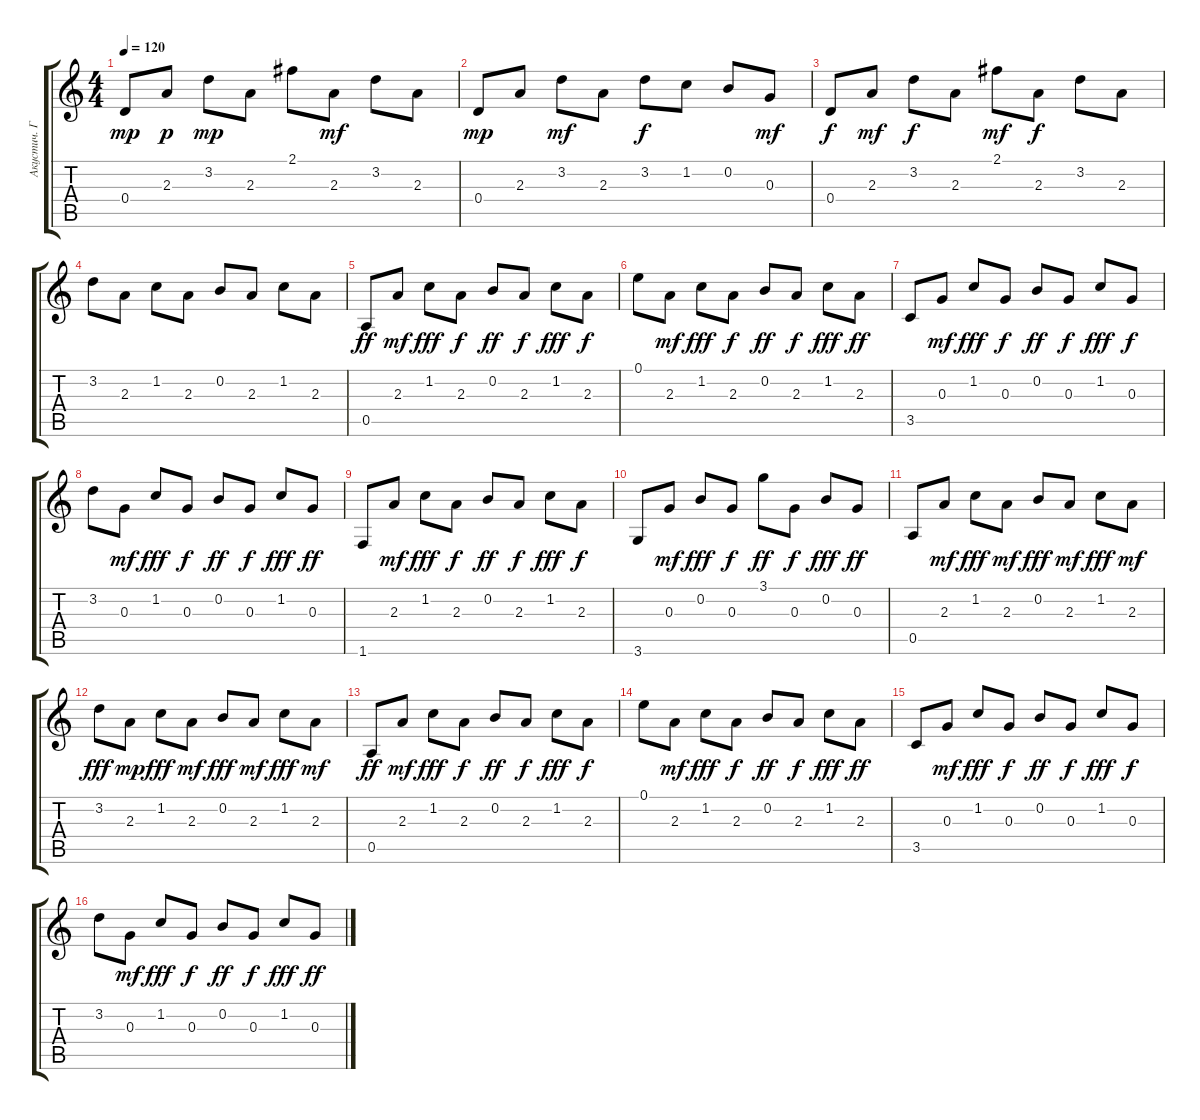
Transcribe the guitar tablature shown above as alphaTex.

\track ("Акустич. Гитара" "Акустич. Г") {instrument acousticguitarsteel}
\staff {score tabs}
\tuning (E4 B3 G3 D3 A2 E2) {hide}
\ts (4 4)
\tempo 120
\clef g2
\ks c
0.4.8{dy mp} 2.3.8{dy p} 3.2.8{dy mp} 2.3.8 2.1.8 2.3.8{dy mf} 3.2.8 2.3.8 |
0.4.8{dy mp} 2.3.8 3.2.8{dy mf} 2.3.8 3.2.8{dy f} 1.2.8 0.2.8 0.3.8{dy mf} |
0.4.8{dy f} 2.3.8{dy mf} 3.2.8{dy f} 2.3.8 2.1.8{dy mf} 2.3.8{dy f} 3.2.8 2.3.8 |
3.2.8 2.3.8 1.2.8 2.3.8 0.2.8 2.3.8 1.2.8 2.3.8 |
0.5.8{dy ff} 2.3.8{dy mf} 1.2.8{dy fff} 2.3.8{dy f} 0.2.8{dy ff} 2.3.8{dy f} 1.2.8{dy fff} 2.3.8{dy f} |
0.1.8 2.3.8{dy mf} 1.2.8{dy fff} 2.3.8{dy f} 0.2.8{dy ff} 2.3.8{dy f} 1.2.8{dy fff} 2.3.8{dy ff} |
3.5.8 0.3.8{dy mf} 1.2.8{dy fff} 0.3.8{dy f} 0.2.8{dy ff} 0.3.8{dy f} 1.2.8{dy fff} 0.3.8{dy f} |
3.2.8 0.3.8{dy mf} 1.2.8{dy fff} 0.3.8{dy f} 0.2.8{dy ff} 0.3.8{dy f} 1.2.8{dy fff} 0.3.8{dy ff} |
1.6.8 2.3.8{dy mf} 1.2.8{dy fff} 2.3.8{dy f} 0.2.8{dy ff} 2.3.8{dy f} 1.2.8{dy fff} 2.3.8{dy f} |
3.6.8 0.3.8{dy mf} 0.2.8{dy fff} 0.3.8{dy f} 3.1.8{dy ff} 0.3.8{dy f} 0.2.8{dy fff} 0.3.8{dy ff} |
0.5.8 2.3.8{dy mf} 1.2.8{dy fff} 2.3.8{dy mf} 0.2.8{dy fff} 2.3.8{dy mf} 1.2.8{dy fff} 2.3.8{dy mf} |
3.2.8{dy fff} 2.3.8{dy mp} 1.2.8{dy fff} 2.3.8{dy mf} 0.2.8{dy fff} 2.3.8{dy mf} 1.2.8{dy fff} 2.3.8{dy mf} |
0.5.8{dy ff} 2.3.8{dy mf} 1.2.8{dy fff} 2.3.8{dy f} 0.2.8{dy ff} 2.3.8{dy f} 1.2.8{dy fff} 2.3.8{dy f} |
0.1.8 2.3.8{dy mf} 1.2.8{dy fff} 2.3.8{dy f} 0.2.8{dy ff} 2.3.8{dy f} 1.2.8{dy fff} 2.3.8{dy ff} |
3.5.8 0.3.8{dy mf} 1.2.8{dy fff} 0.3.8{dy f} 0.2.8{dy ff} 0.3.8{dy f} 1.2.8{dy fff} 0.3.8{dy f} |
3.2.8 0.3.8{dy mf} 1.2.8{dy fff} 0.3.8{dy f} 0.2.8{dy ff} 0.3.8{dy f} 1.2.8{dy fff} 0.3.8{dy ff}
